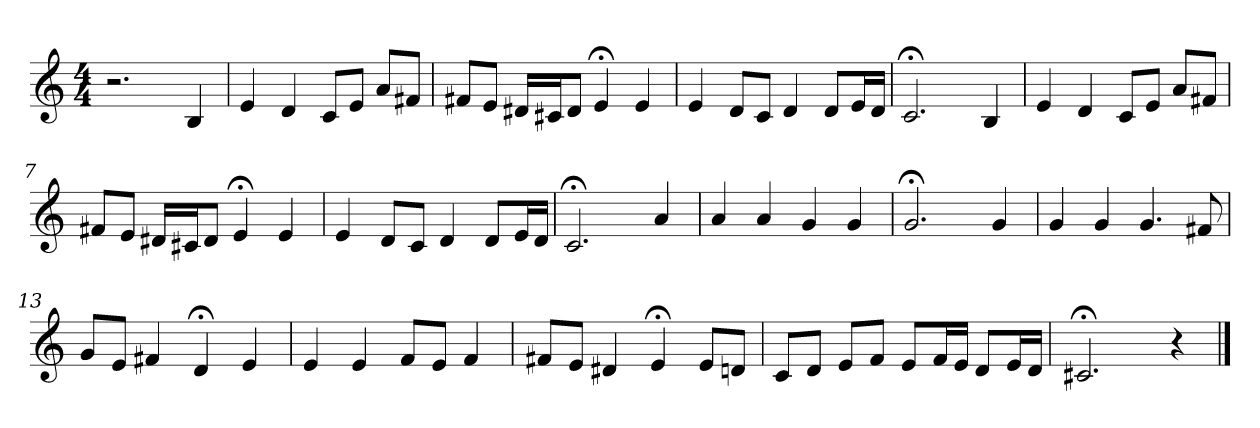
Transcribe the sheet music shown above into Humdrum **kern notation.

**kern
*part1
*staff1
*clefG2
*k[]
*C:
*M4/4
=1
2.r
4B
=2
4e
4d
8c/L
8e/J
8a/L
8f#X/J
=3
8f#X/L
8e/J
16d#X/LL
16c#X/J
8d#/J
4e;<
4e
=4
4e
8d/L
8c/J
4d
8d/L
16e/L
16d/JJ
=5
2.c;<
4B
=6
4e
4d
8c/L
8e/J
8a/L
8f#X/J
=7
8f#X/L
8e/J
16d#X/LL
16c#X/J
8d#/J
4e;<
4e
=8
4e
8d/L
8c/J
4d
8d/L
16e/L
16d/JJ
=9
2.c;<
4a
=10
4a
4a
4g
4g
=11
2.g;<
4g
=12
4g
4g
4.g
8f#X
=13
8g/L
8e/J
4f#X
4d;<
4e
=14
4e
4e
8f/L
8e/J
4f
=15
8f#X/L
8e/J
4d#X
4e;<
8e/L
8dn/J
=16
8c/L
8d/J
8e/L
8f/J
8e/L
16f/L
16e/JJ
8d/L
16e/L
16d/JJ
=17
2.c#X;<
4r
==
*-
